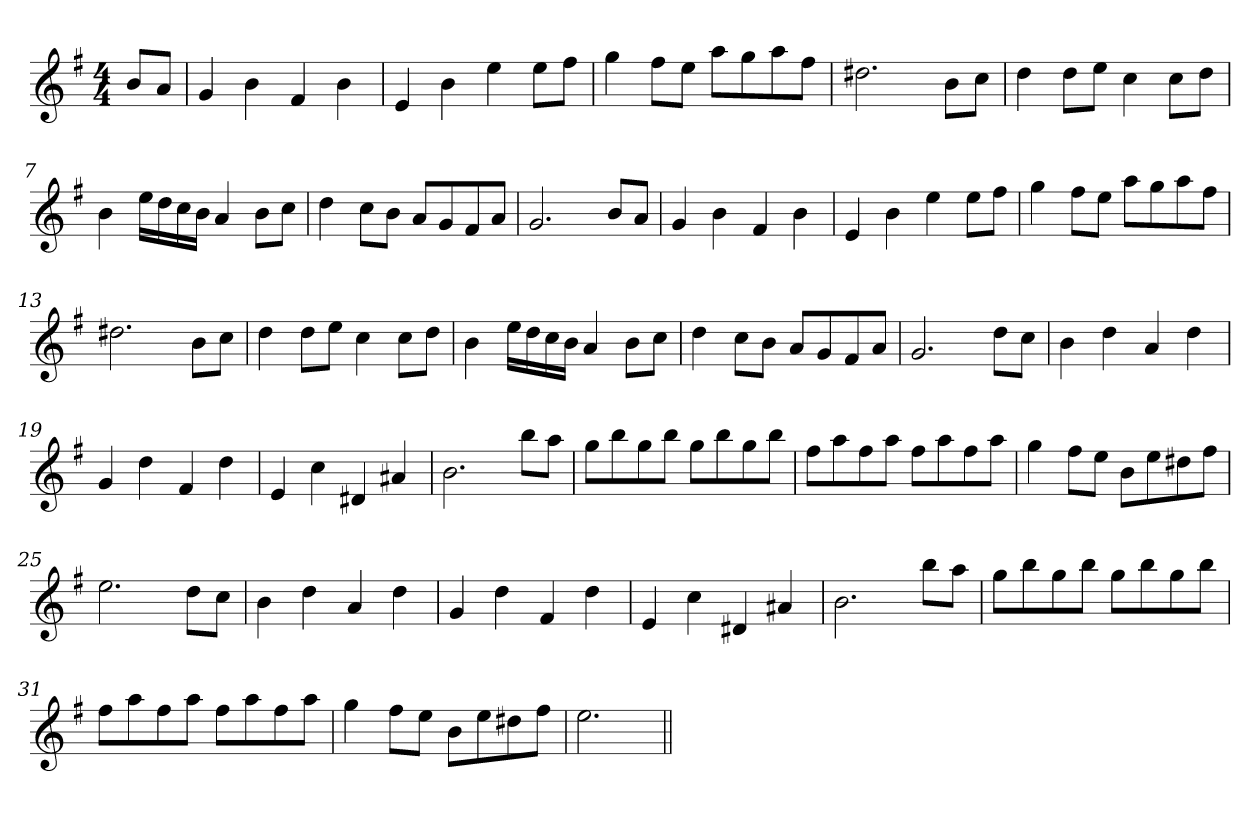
**kern
*part1
*staff1
*clefG2
*k[f#]
*e:
*M4/4
=1
8b/L
8a/J
=2
4g/
4b\
4f#/
4b\
=3
4e/
4b\
4ee\
8ee\L
8ff#\J
=4
4gg\
8ff#\L
8ee\J
8aa\L
8gg\
8aa\
8ff#\J
=5
2.dd#X\
8b\L
8cc\J
=6
4dd\
8dd\L
8ee\J
4cc\
8cc\L
8dd\J
=7
4b\
16ee\LL
16dd\
16cc\
16b\JJ
4a/
8b\L
8cc\J
=8
4dd\
8cc\L
8b\J
8a/L
8g/
8f#/
8a/J
!!LO:LB:g=z
=9
2.g/
8b/L
8a/J
=10
4g/
4b\
4f#/
4b\
=11
4e/
4b\
4ee\
8ee\L
8ff#\J
=12
4gg\
8ff#\L
8ee\J
8aa\L
8gg\
8aa\
8ff#\J
=13
2.dd#X\
8b\L
8cc\J
=14
4dd\
8dd\L
8ee\J
4cc\
8cc\L
8dd\J
=15
4b\
16ee\LL
16dd\
16cc\
16b\JJ
4a/
8b\L
8cc\J
!!LO:LB:g=z
=16
4dd\
8cc\L
8b\J
8a/L
8g/
8f#/
8a/J
=17
2.g/
8dd\L
8cc\J
=18
4b\
4dd\
4a/
4dd\
=19
4g/
4dd\
4f#/
4dd\
=20
4e/
4cc\
4d#X/
4a#X/
=21
2.b\
8bb\L
8aa\J
=22
8gg\L
8bb\
8gg\
8bb\J
8gg\L
8bb\
8gg\
8bb\J
!!LO:LB:g=z
=23
8ff#\L
8aa\
8ff#\
8aa\J
8ff#\L
8aa\
8ff#\
8aa\J
=24
4gg\
8ff#\L
8ee\J
8b\L
8ee\
8dd#X\
8ff#\J
=25
2.ee\
8dd\L
8cc\J
=26
4b\
4dd\
4a/
4dd\
=27
4g/
4dd\
4f#/
4dd\
=28
4e/
4cc\
4d#X/
4a#X/
=29
2.b\
8bb\L
8aa\J
!!LO:LB:g=z
=30
8gg\L
8bb\
8gg\
8bb\J
8gg\L
8bb\
8gg\
8bb\J
=31
8ff#\L
8aa\
8ff#\
8aa\J
8ff#\L
8aa\
8ff#\
8aa\J
=32
4gg\
8ff#\L
8ee\J
8b\L
8ee\
8dd#X\
8ff#\J
=33
2.ee\
=||
*-
